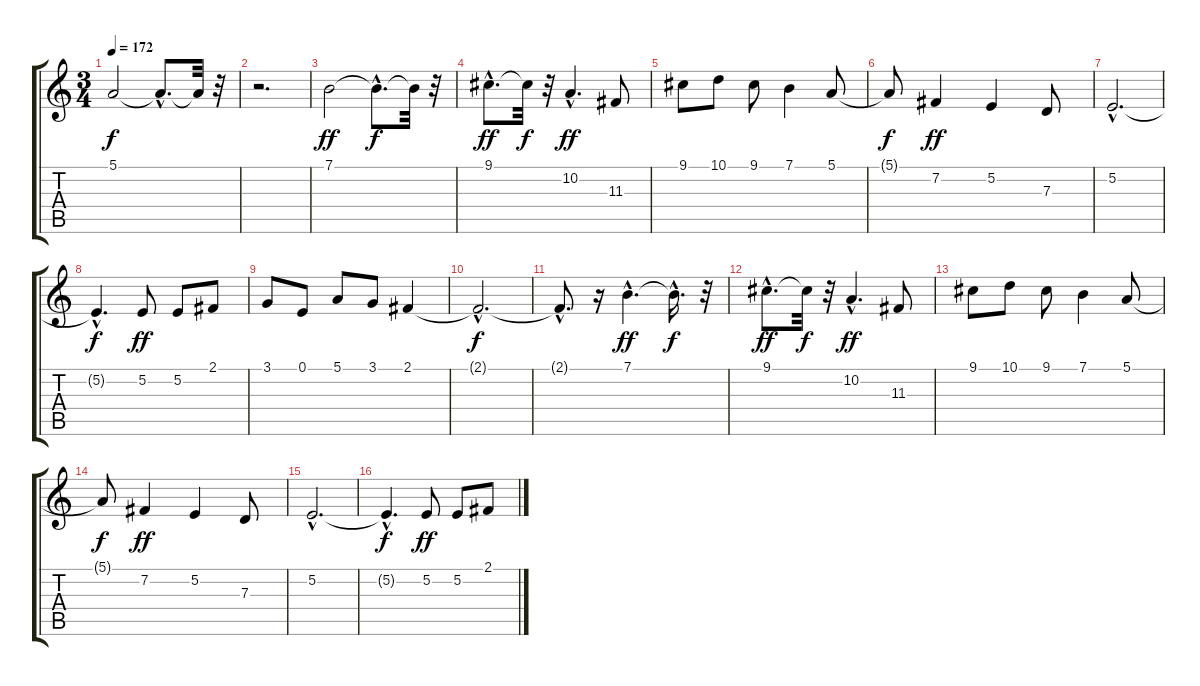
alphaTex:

\track "" {instrument recorder}
\staff {score tabs}
\tuning (E4 B3 G3 D3 A2 E2) {hide}
\ts (3 4)
\tempo 172
\clef g2
\ks c
5.1{t}.2{dy f} 5.1{hac t}.8{d} 5.1{t}.32 r.32 |
r.2{d} |
7.1.2{dy ff} 7.1{hac t}.8{d dy f} 7.1{t}.32 r.32 |
9.1{hac}.8{d dy ff} 9.1{t}.32{dy f} r.32 10.2{hac}.4{d dy ff} 11.3.8 |
9.1.8 10.1.8 9.1.8 7.1.4 5.1.8 |
5.1{t}.8{dy f} 7.2.4{dy ff} 5.2.4 7.3.8 |
5.2{hac}.2{d} |
5.2{hac t}.4{d dy f} 5.2.8{dy ff} 5.2.8 2.1.8 |
3.1.8 0.1.8 5.1.8 3.1.8 2.1.4 |
2.1{hac t}.2{d dy f} |
2.1{hac t}.8{d} r.16 7.1{hac}.4{d dy ff} 7.1{hac t}.16{d dy f} r.32 |
9.1{hac}.8{d dy ff} 9.1{t}.32{dy f} r.32 10.2{hac}.4{d dy ff} 11.3.8 |
9.1.8 10.1.8 9.1.8 7.1.4 5.1.8 |
5.1{t}.8{dy f} 7.2.4{dy ff} 5.2.4 7.3.8 |
5.2{hac}.2{d} |
5.2{hac t}.4{d dy f} 5.2.8{dy ff} 5.2.8 2.1.8
